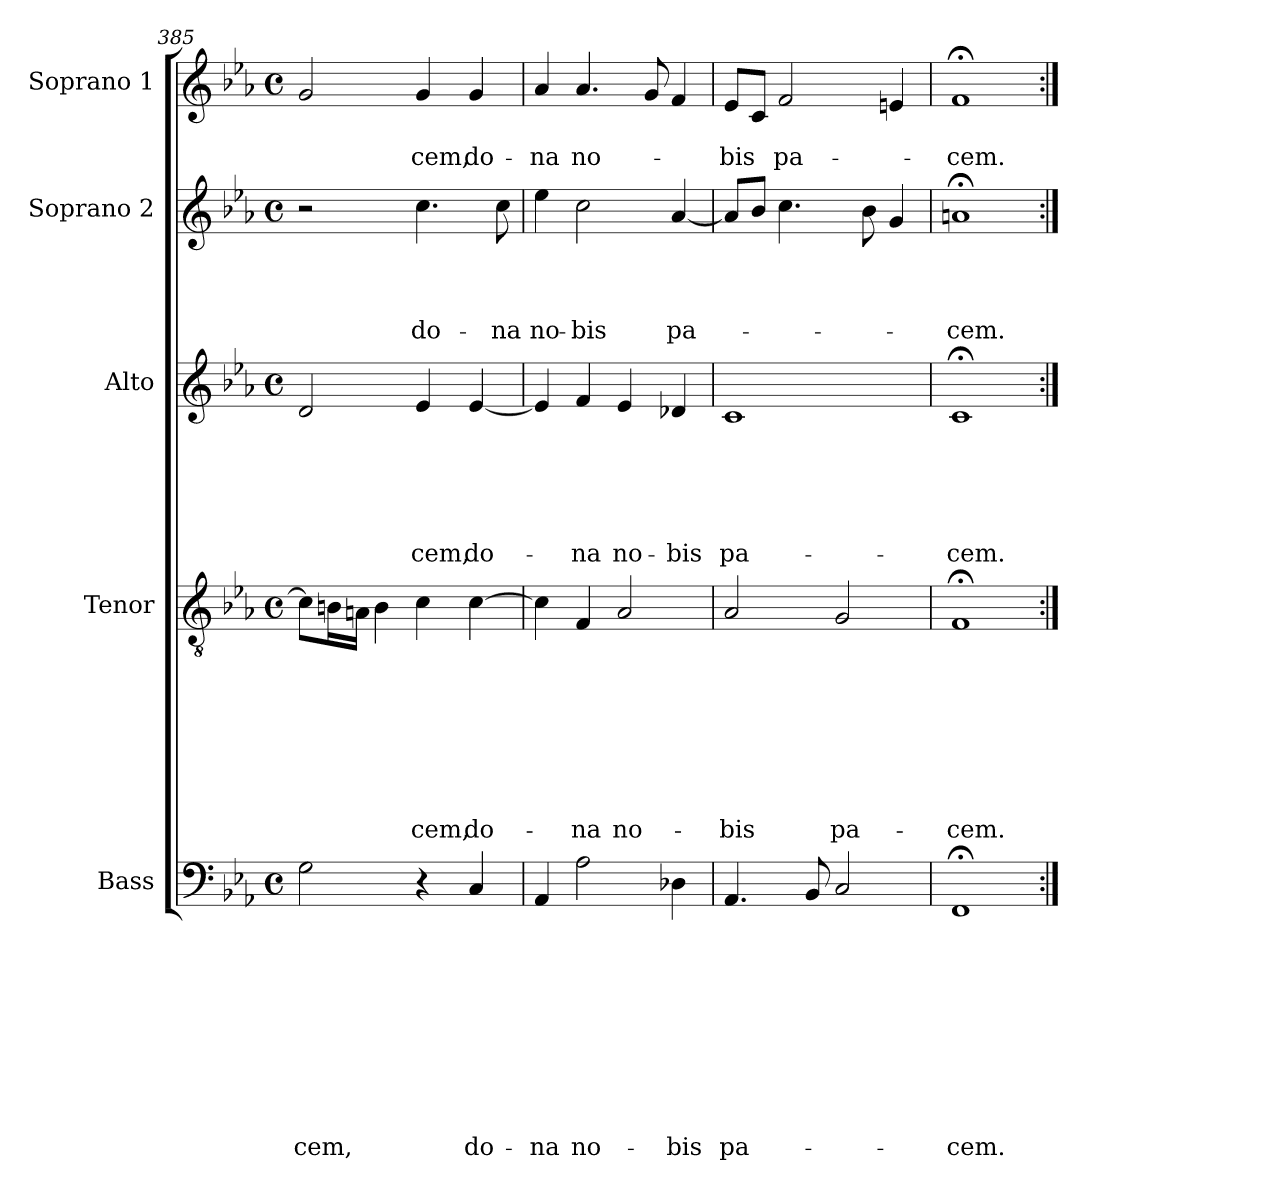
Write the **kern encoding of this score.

**kern	**text	**text	**text	**text	**text	**text	**text	**text	**text	**text	**kern	**text	**text	**text	**text	**text	**text	**text	**text	**kern	**text	**text	**text	**text	**text	**text	**kern	**text	**text	**text	**text	**kern	**text	**text
*part5	*part5	*part5	*part5	*part5	*part5	*part5	*part5	*part5	*part5	*part5	*part4	*part4	*part4	*part4	*part4	*part4	*part4	*part4	*part4	*part3	*part3	*part3	*part3	*part3	*part3	*part3	*part2	*part2	*part2	*part2	*part2	*part1	*part1	*part1
*staff5	*staff5	*staff5	*staff5	*staff5	*staff5	*staff5	*staff5	*staff5	*staff5	*staff5	*staff4	*staff4	*staff4	*staff4	*staff4	*staff4	*staff4	*staff4	*staff4	*staff3	*staff3	*staff3	*staff3	*staff3	*staff3	*staff3	*staff2	*staff2	*staff2	*staff2	*staff2	*staff1	*staff1	*staff1
*I"Bass	*	*	*	*	*	*	*	*	*	*	*I"Tenor	*	*	*	*	*	*	*	*	*I"Alto	*	*	*	*	*	*	*I"Soprano 2	*	*	*	*	*I"Soprano 1	*	*
*I'B	*	*	*	*	*	*	*	*	*	*	*I'T	*	*	*	*	*	*	*	*	*I'A	*	*	*	*	*	*	*I'S 2	*	*	*	*	*I'S 1	*	*
*clefF4	*	*	*	*	*	*	*	*	*	*	*clefGv2	*	*	*	*	*	*	*	*	*clefG2	*	*	*	*	*	*	*clefG2	*	*	*	*	*clefG2	*	*
*k[b-e-a-]	*	*	*	*	*	*	*	*	*	*	*k[b-e-a-]	*	*	*	*	*	*	*	*	*k[b-e-a-]	*	*	*	*	*	*	*k[b-e-a-]	*	*	*	*	*k[b-e-a-]	*	*
*E-:	*	*	*	*	*	*	*	*	*	*	*E-:	*	*	*	*	*	*	*	*	*E-:	*	*	*	*	*	*	*E-:	*	*	*	*	*E-:	*	*
*M4/4	*	*	*	*	*	*	*	*	*	*	*M4/4	*	*	*	*	*	*	*	*	*M4/4	*	*	*	*	*	*	*M4/4	*	*	*	*	*M4/4	*	*
*met(c)	*	*	*	*	*	*	*	*	*	*	*met(c)	*	*	*	*	*	*	*	*	*met(c)	*	*	*	*	*	*	*met(c)	*	*	*	*	*met(c)	*	*
=385	=385	=385	=385	=385	=385	=385	=385	=385	=385	=385	=385	=385	=385	=385	=385	=385	=385	=385	=385	=385	=385	=385	=385	=385	=385	=385	=385	=385	=385	=385	=385	=385	=385	=385
!	!	!	!	!	!	!	!	!	!	!LO:LY:b	!	!	!	!	!	!	!	!	!	!	!	!	!	!	!	!	!	!	!	!	!	!	!	!
2G\	.	.	.	.	.	.	.	.	.	-cem,	8c\L]	.	.	.	.	.	.	.	.	2d/	.	.	.	.	.	.	2r	.	.	.	.	2g/	.	.
.	.	.	.	.	.	.	.	.	.	.	16Bn\L	.	.	.	.	.	.	.	.	.	.	.	.	.	.	.	.	.	.	.	.	.	.	.
.	.	.	.	.	.	.	.	.	.	.	16An\JJ	.	.	.	.	.	.	.	.	.	.	.	.	.	.	.	.	.	.	.	.	.	.	.
.	.	.	.	.	.	.	.	.	.	.	4B\	.	.	.	.	.	.	.	.	.	.	.	.	.	.	.	.	.	.	.	.	.	.	.
!	!	!	!	!	!	!	!	!	!	!	!	!	!	!	!	!	!	!	!LO:LY:b	!	!	!	!	!	!	!LO:LY:b	!	!	!	!	!LO:LY:b	!	!	!LO:LY:b
4r	.	.	.	.	.	.	.	.	.	.	4c\	.	.	.	.	.	.	.	-cem,	4e-/	.	.	.	.	.	-cem,	4.cc\	.	.	.	do-	4g/	.	-cem,
!	!	!	!	!	!	!	!	!	!	!LO:LY:b	!	!	!	!	!	!	!	!	!LO:LY:b	!	!	!	!	!	!	!LO:LY:b	!	!	!	!	!	!	!	!LO:LY:b
4C/	.	.	.	.	.	.	.	.	.	do-	[>4c\	.	.	.	.	.	.	.	do-	[<4e-/	.	.	.	.	.	do-	.	.	.	.	.	4g/	.	do-
!	!	!	!	!	!	!	!	!	!	!	!	!	!	!	!	!	!	!	!	!	!	!	!	!	!	!	!	!	!	!	!LO:LY:b	!	!	!
.	.	.	.	.	.	.	.	.	.	.	.	.	.	.	.	.	.	.	.	.	.	.	.	.	.	.	8cc\	.	.	.	-na	.	.	.
=386	=386	=386	=386	=386	=386	=386	=386	=386	=386	=386	=386	=386	=386	=386	=386	=386	=386	=386	=386	=386	=386	=386	=386	=386	=386	=386	=386	=386	=386	=386	=386	=386	=386	=386
!	!	!	!	!	!	!	!	!	!	!LO:LY:b	!	!	!	!	!	!	!	!	!	!	!	!	!	!	!	!	!	!	!	!	!LO:LY:b	!	!	!LO:LY:b
4AA-/	.	.	.	.	.	.	.	.	.	-na	4c\]	.	.	.	.	.	.	.	.	4e-/]	.	.	.	.	.	.	4ee-\	.	.	.	no-	4a-/	.	-na
!	!	!	!	!	!	!	!	!	!	!LO:LY:b	!	!	!	!	!	!	!	!	!LO:LY:b	!	!	!	!	!	!	!LO:LY:b	!	!	!	!	!LO:LY:b	!	!	!LO:LY:b
2A-\	.	.	.	.	.	.	.	.	.	no-	4F/	.	.	.	.	.	.	.	-na	4f/	.	.	.	.	.	-na	2cc\	.	.	.	-bis	4.a-/	.	no-
!	!	!	!	!	!	!	!	!	!	!	!	!	!	!	!	!	!	!	!LO:LY:b	!	!	!	!	!	!	!LO:LY:b	!	!	!	!	!	!	!	!
.	.	.	.	.	.	.	.	.	.	.	2A-/	.	.	.	.	.	.	.	no-	4e-/	.	.	.	.	.	no-	.	.	.	.	.	.	.	.
.	.	.	.	.	.	.	.	.	.	.	.	.	.	.	.	.	.	.	.	.	.	.	.	.	.	.	.	.	.	.	.	8g/	.	.
!	!	!	!	!	!	!	!	!	!	!LO:LY:b	!	!	!	!	!	!	!	!	!	!	!	!	!	!	!	!LO:LY:b	!	!	!	!	!LO:LY:b	!	!	!
4D-X\	.	.	.	.	.	.	.	.	.	-bis	.	.	.	.	.	.	.	.	.	4d-X/	.	.	.	.	.	-bis	[<4a-/	.	.	.	pa-	4f/	.	.
=387	=387	=387	=387	=387	=387	=387	=387	=387	=387	=387	=387	=387	=387	=387	=387	=387	=387	=387	=387	=387	=387	=387	=387	=387	=387	=387	=387	=387	=387	=387	=387	=387	=387	=387
!	!	!	!	!	!	!	!	!	!	!LO:LY:b	!	!	!	!	!	!	!	!	!LO:LY:b	!	!	!	!	!	!	!LO:LY:b	!	!	!	!	!	!	!	!LO:LY:b
4.AA-/	.	.	.	.	.	.	.	.	.	pa-	2A-/	.	.	.	.	.	.	.	-bis	1c	.	.	.	.	.	pa-	8a-/L]	.	.	.	.	8e-/L	.	-bis
.	.	.	.	.	.	.	.	.	.	.	.	.	.	.	.	.	.	.	.	.	.	.	.	.	.	.	8b-/J	.	.	.	.	8c/J	.	.
!	!	!	!	!	!	!	!	!	!	!	!	!	!	!	!	!	!	!	!	!	!	!	!	!	!	!	!	!	!	!	!	!	!	!LO:LY:b
.	.	.	.	.	.	.	.	.	.	.	.	.	.	.	.	.	.	.	.	.	.	.	.	.	.	.	4.cc\	.	.	.	.	2f/	.	pa-
8BB-/	.	.	.	.	.	.	.	.	.	.	.	.	.	.	.	.	.	.	.	.	.	.	.	.	.	.	.	.	.	.	.	.	.	.
!	!	!	!	!	!	!	!	!	!	!	!	!	!	!	!	!	!	!	!LO:LY:b	!	!	!	!	!	!	!	!	!	!	!	!	!	!	!
2C/	.	.	.	.	.	.	.	.	.	.	2G/	.	.	.	.	.	.	.	pa-	.	.	.	.	.	.	.	.	.	.	.	.	.	.	.
.	.	.	.	.	.	.	.	.	.	.	.	.	.	.	.	.	.	.	.	.	.	.	.	.	.	.	8b-\	.	.	.	.	.	.	.
.	.	.	.	.	.	.	.	.	.	.	.	.	.	.	.	.	.	.	.	.	.	.	.	.	.	.	4g/	.	.	.	.	4en/	.	.
=388	=388	=388	=388	=388	=388	=388	=388	=388	=388	=388	=388	=388	=388	=388	=388	=388	=388	=388	=388	=388	=388	=388	=388	=388	=388	=388	=388	=388	=388	=388	=388	=388	=388	=388
!	!	!	!	!	!	!	!	!	!	!LO:LY:b	!	!	!	!	!	!	!	!	!LO:LY:b	!	!	!	!	!	!	!LO:LY:b	!	!	!	!	!LO:LY:b	!	!	!LO:LY:b
1FF;	.	.	.	.	.	.	.	.	.	-cem.	1F;	.	.	.	.	.	.	.	-cem.	1c;	.	.	.	.	.	-cem.	1an;	.	.	.	-cem.	1f;	.	-cem.
=:|!	=:|!	=:|!	=:|!	=:|!	=:|!	=:|!	=:|!	=:|!	=:|!	=:|!	=:|!	=:|!	=:|!	=:|!	=:|!	=:|!	=:|!	=:|!	=:|!	=:|!	=:|!	=:|!	=:|!	=:|!	=:|!	=:|!	=:|!	=:|!	=:|!	=:|!	=:|!	=:|!	=:|!	=:|!
*-	*-	*-	*-	*-	*-	*-	*-	*-	*-	*-	*-	*-	*-	*-	*-	*-	*-	*-	*-	*-	*-	*-	*-	*-	*-	*-	*-	*-	*-	*-	*-	*-	*-	*-
